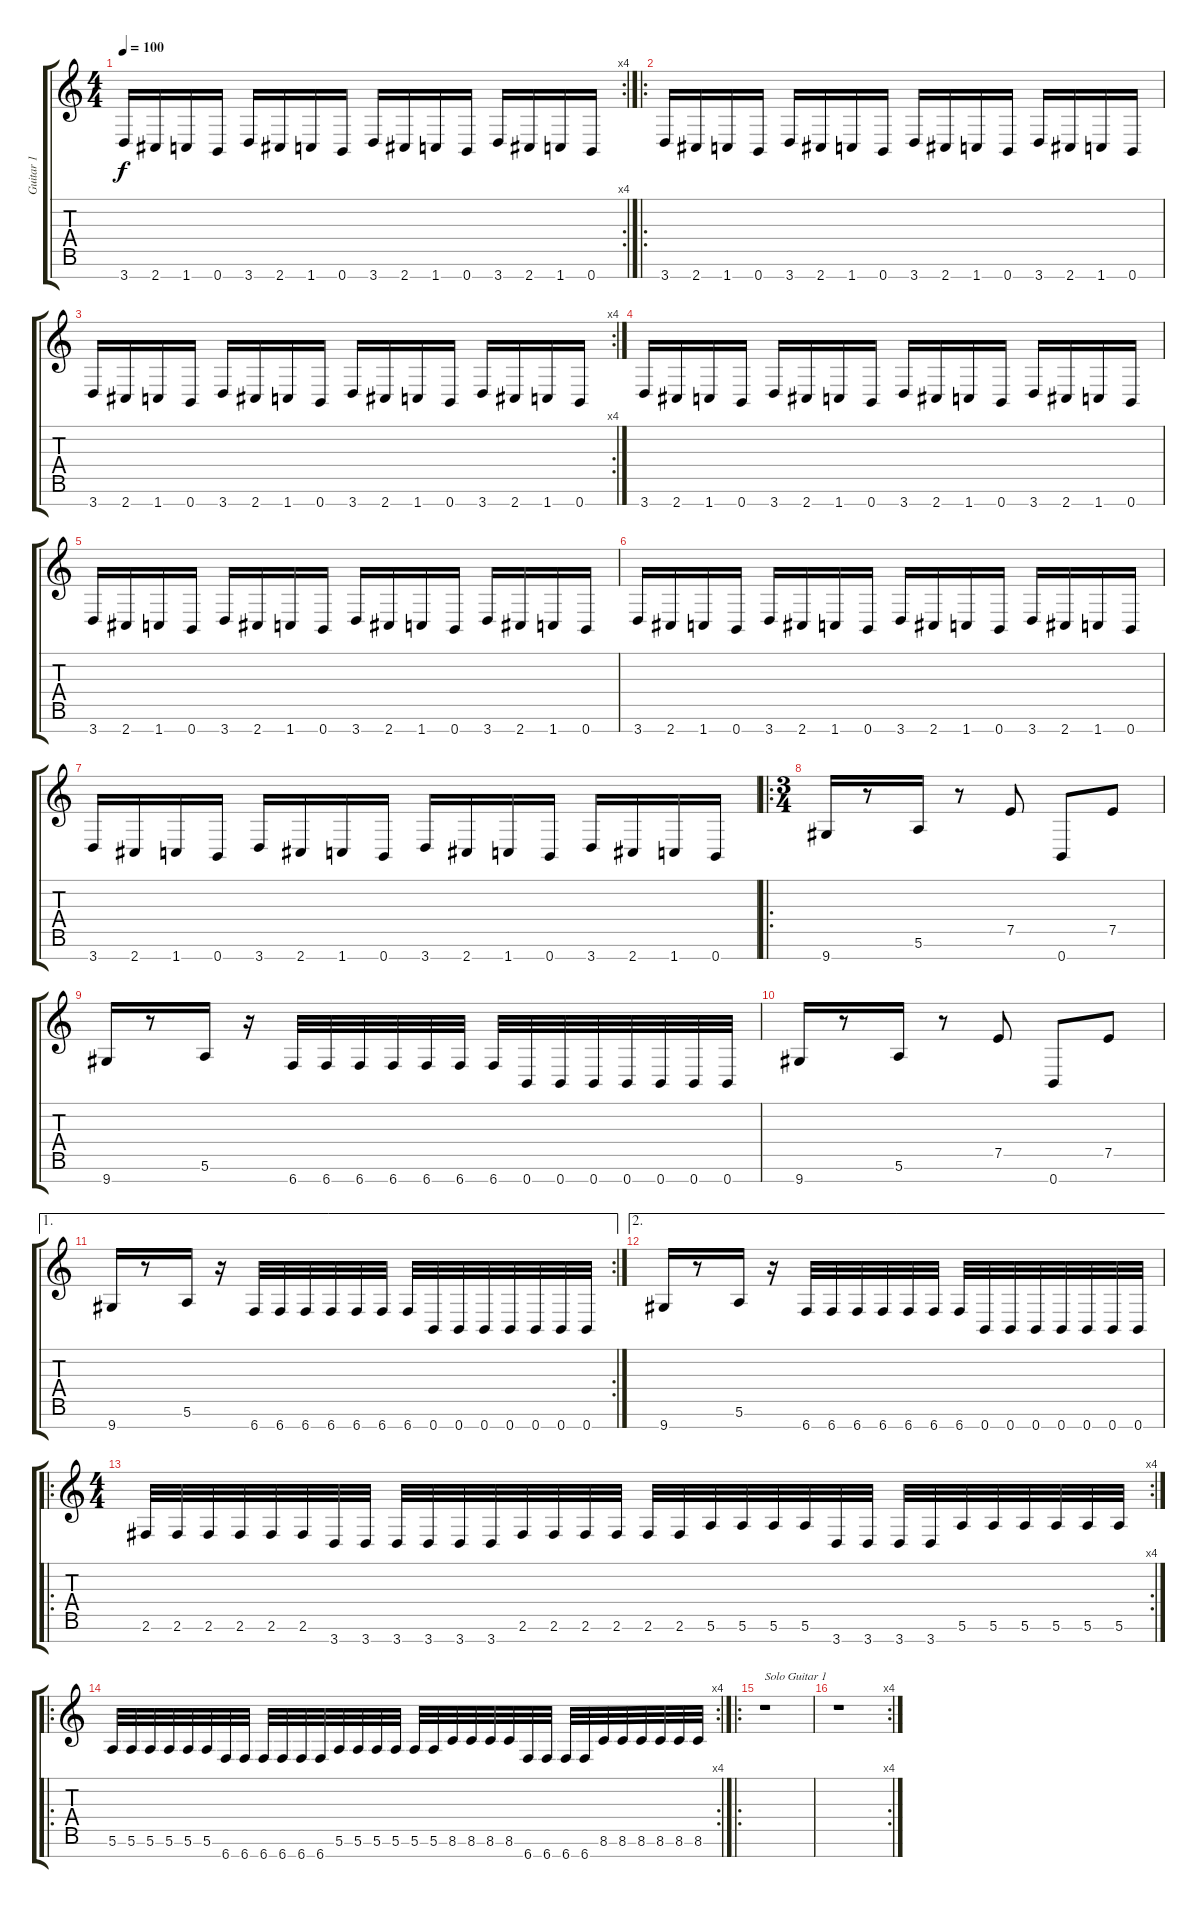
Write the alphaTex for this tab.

\track ("Guitar 1" "Guitar 1") {instrument distortionguitar}
\staff {score tabs}
\tuning (E4 B3 G3 D3 A2 E2 B1) {hide}
\rc 4
\ts (4 4)
\tempo 100
\clef g2
\ks c
3.7.16{dy f} 2.7.16 1.7.16 0.7.16 3.7.16 2.7.16 1.7.16 0.7.16 3.7.16 2.7.16 1.7.16 0.7.16 3.7.16 2.7.16 1.7.16 0.7.16 |
\ro
3.7.16 2.7.16 1.7.16 0.7.16 3.7.16 2.7.16 1.7.16 0.7.16 3.7.16 2.7.16 1.7.16 0.7.16 3.7.16 2.7.16 1.7.16 0.7.16 |
\rc 4
3.7.16 2.7.16 1.7.16 0.7.16 3.7.16 2.7.16 1.7.16 0.7.16 3.7.16 2.7.16 1.7.16 0.7.16 3.7.16 2.7.16 1.7.16 0.7.16 |
3.7.16 2.7.16 1.7.16 0.7.16 3.7.16 2.7.16 1.7.16 0.7.16 3.7.16 2.7.16 1.7.16 0.7.16 3.7.16 2.7.16 1.7.16 0.7.16 |
3.7.16 2.7.16 1.7.16 0.7.16 3.7.16 2.7.16 1.7.16 0.7.16 3.7.16 2.7.16 1.7.16 0.7.16 3.7.16 2.7.16 1.7.16 0.7.16 |
3.7.16 2.7.16 1.7.16 0.7.16 3.7.16 2.7.16 1.7.16 0.7.16 3.7.16 2.7.16 1.7.16 0.7.16 3.7.16 2.7.16 1.7.16 0.7.16 |
3.7.16 2.7.16 1.7.16 0.7.16 3.7.16 2.7.16 1.7.16 0.7.16 3.7.16 2.7.16 1.7.16 0.7.16 3.7.16 2.7.16 1.7.16 0.7.16 |
\ro
\ts (3 4)
9.7.16 r.8 5.6.16 r.8 7.5.8 0.7.8 7.5.8 |
9.7.16 r.8 5.6.16 r.16 6.7.32 6.7.32 6.7.32 6.7.32 6.7.32 6.7.32 6.7.32 0.7.32 0.7.32 0.7.32 0.7.32 0.7.32 0.7.32 0.7.32 |
9.7.16 r.8 5.6.16 r.8 7.5.8 0.7.8 7.5.8 |
\ae 1
\rc 2
9.7.16 r.8 5.6.16 r.16 6.7.32 6.7.32 6.7.32 6.7.32 6.7.32 6.7.32 6.7.32 0.7.32 0.7.32 0.7.32 0.7.32 0.7.32 0.7.32 0.7.32 |
\ae 2
9.7.16 r.8 5.6.16 r.16 6.7.32 6.7.32 6.7.32 6.7.32 6.7.32 6.7.32 6.7.32 0.7.32 0.7.32 0.7.32 0.7.32 0.7.32 0.7.32 0.7.32 |
\ro
\rc 4
\ts (4 4)
2.6.32 2.6.32 2.6.32 2.6.32 2.6.32 2.6.32 3.7.32 3.7.32 3.7.32 3.7.32 3.7.32 3.7.32 2.6.32 2.6.32 2.6.32 2.6.32 2.6.32 2.6.32 5.6.32 5.6.32 5.6.32 5.6.32 3.7.32 3.7.32 3.7.32 3.7.32 5.6.32 5.6.32 5.6.32 5.6.32 5.6.32 5.6.32 |
\ro
\rc 4
5.6.32 5.6.32 5.6.32 5.6.32 5.6.32 5.6.32 6.7.32 6.7.32 6.7.32 6.7.32 6.7.32 6.7.32 5.6.32 5.6.32 5.6.32 5.6.32 5.6.32 5.6.32 8.6.32 8.6.32 8.6.32 8.6.32 6.7.32 6.7.32 6.7.32 6.7.32 8.6.32 8.6.32 8.6.32 8.6.32 8.6.32 8.6.32 |
\ro
r.1{txt "Solo Guitar 1"} |
\rc 4
r.1
